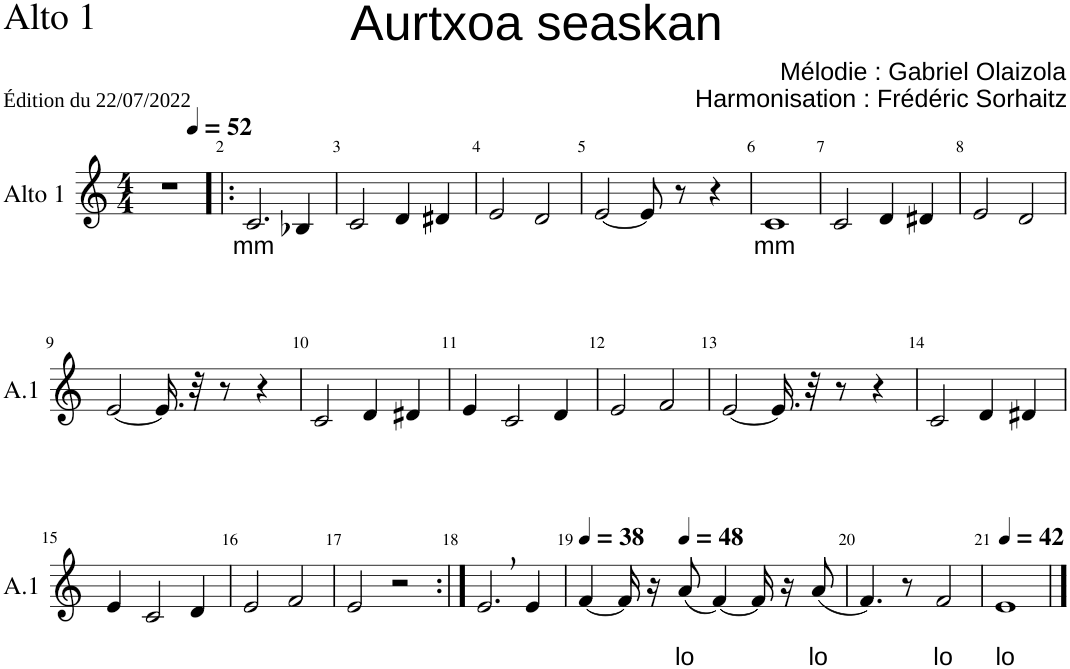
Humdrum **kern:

**kern	**text	**text
*part1	*part1	*part1
*staff1	*staff1	*staff1
*I"Alto 1	*	*
*I'A.1	*	*
*clefG2	*	*
*k[]	*	*
*M4/4	*	*
=1	=1	=1
*^	*	*
1r	2ryy	.	.
.	8ryy	.	.
*MM52	*	*	*
.	4.ryy	.	.
=2!|:	=2!|:	=2!|:	=2!|:
!	!	!LO:LY:b	!
*v	*v	*	*
2.c/	mm	.
4B-X/	.	.
=3	=3	=3
2c/	.	.
4d/	.	.
4d#X/	.	.
=4	=4	=4
2e/	.	.
2d/	.	.
=5	=5	=5
[2e/	.	.
8e/]	.	.
8r	.	.
4r	.	.
=6	=6	=6
!	!LO:LY:b	!
1c	mm	.
=7	=7	=7
2c/	.	.
4d/	.	.
4d#X/	.	.
=8	=8	=8
2e/	.	.
2d/	.	.
!!LO:LB:g=z
=9	=9	=9
[2e/	.	.
16.e/]	.	.
32r	.	.
8r	.	.
4r	.	.
=10	=10	=10
2c/	.	.
4d/	.	.
4d#X/	.	.
=11	=11	=11
4e/	.	.
2c/	.	.
4d/	.	.
=12	=12	=12
2e/	.	.
2f/	.	.
=13	=13	=13
[2e/	.	.
16.e/]	.	.
32r	.	.
8r	.	.
4r	.	.
=14	=14	=14
2c/	.	.
4d/	.	.
4d#X/	.	.
!!LO:LB:g=z
=15	=15	=15
4e/	.	.
2c/	.	.
4d/	.	.
=16	=16	=16
2e/	.	.
2f/	.	.
=17	=17	=17
2e/	.	.
2r	.	.
=18:|!	=18:|!	=18:|!
2.e,/	.	.
4e/	.	.
=19	=19	=19
*MM38	*	*
[4f/	.	.
16f/]	.	.
16r	.	.
*MM48	*	*
!	!	!LO:LY:b
(8a/	.	lo
[4f/)	.	.
16f/]	.	.
16r	.	.
!	!	!LO:LY:b
(8a/	.	lo
=20	=20	=20
4.f/)	.	.
8r	.	.
!	!	!LO:LY:b
2f/	.	lo
=21	=21	=21
*MM42	*	*
!	!	!LO:LY:b
1e	.	lo
==	==	==
*-	*-	*-
